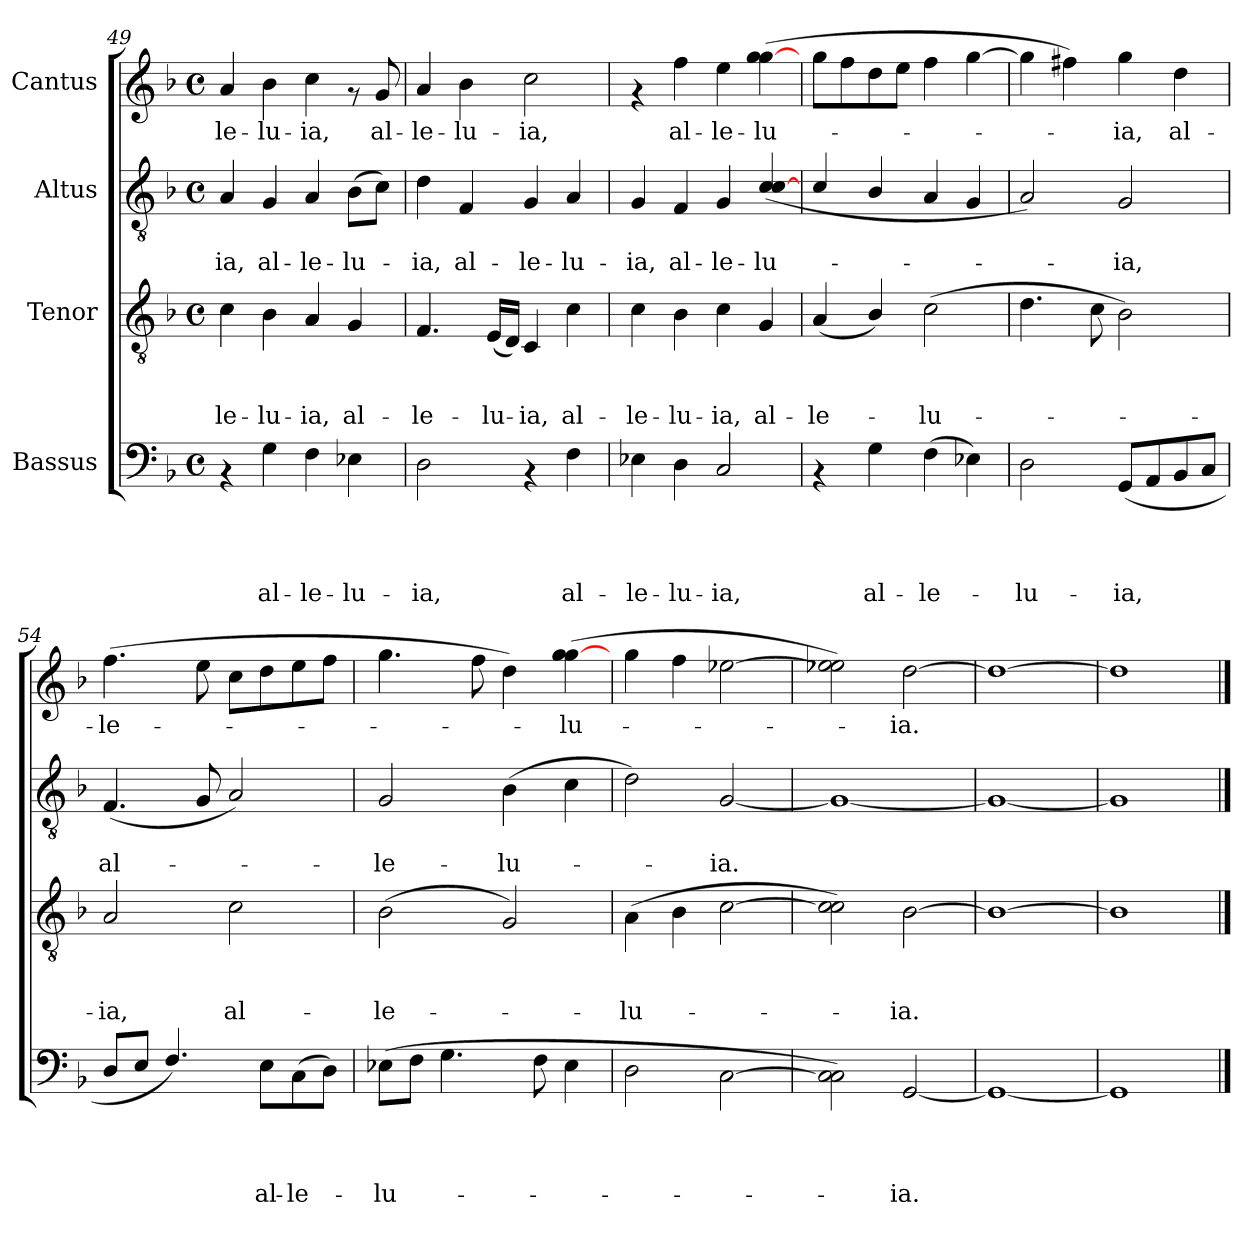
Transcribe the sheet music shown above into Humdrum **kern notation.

**kern	**text	**text	**text	**text	**kern	**text	**text	**text	**kern	**text	**text	**kern	**text
*part4	*part4	*part4	*part4	*part4	*part3	*part3	*part3	*part3	*part2	*part2	*part2	*part1	*part1
*staff4	*staff4	*staff4	*staff4	*staff4	*staff3	*staff3	*staff3	*staff3	*staff2	*staff2	*staff2	*staff1	*staff1
*I"Bassus	*	*	*	*	*I"Tenor	*	*	*	*I"Altus	*	*	*I"Cantus	*
*clefF4	*	*	*	*	*clefGv2	*	*	*	*clefGv2	*	*	*clefG2	*
*k[b-]	*	*	*	*	*k[b-]	*	*	*	*k[b-]	*	*	*k[b-]	*
*F:	*	*	*	*	*F:	*	*	*	*F:	*	*	*F:	*
*M4/4	*	*	*	*	*M4/4	*	*	*	*M4/4	*	*	*M4/4	*
*met(c)	*	*	*	*	*met(c)	*	*	*	*met(c)	*	*	*met(c)	*
=49	=49	=49	=49	=49	=49	=49	=49	=49	=49	=49	=49	=49	=49
!	!	!	!	!	!	!	!	!LO:LY:b	!	!	!LO:LY:b	!	!LO:LY:b
4rAA	.	.	.	.	4c\	.	.	-le-	4A/	.	-ia,	4a/	-le-
!	!	!	!	!LO:LY:b	!	!	!	!LO:LY:b	!	!	!LO:LY:b	!	!LO:LY:b
4G\	.	.	.	al-	4B-\	.	.	-lu-	4G/	.	al-	4b-\	-lu-
!	!	!	!	!LO:LY:b	!	!	!	!LO:LY:b	!	!	!LO:LY:b	!	!LO:LY:b
4F\	.	.	.	-le-	4A/	.	.	-ia,	4A/	.	-le-	4cc\	-ia,
!	!	!	!	!LO:LY:b	!	!	!	!LO:LY:b	!	!	!LO:LY:b	!	!
4E-X\	.	.	.	-lu-	4G/	.	.	al-	(>8B-\L	.	-lu-	8rf	.
!	!	!	!	!	!	!	!	!	!	!	!	!	!LO:LY:b
.	.	.	.	.	.	.	.	.	8c\J)	.	.	8g/	al-
!!LO:PB:g=z
=50	=50	=50	=50	=50	=50	=50	=50	=50	=50	=50	=50	=50	=50
!	!	!	!	!LO:LY:b	!	!	!	!LO:LY:b	!	!	!LO:LY:b	!	!LO:LY:b
2D\	.	.	.	-ia,	4.F/	.	.	-le-	4d\	.	-ia,	4a/	-le-
!	!	!	!	!	!	!	!	!	!	!	!LO:LY:b	!	!LO:LY:b
.	.	.	.	.	.	.	.	.	4F/	.	al-	4b-\	-lu-
!	!	!	!	!	!	!	!	!LO:LY:b	!	!	!	!	!
.	.	.	.	.	(<16E/LL	.	.	-lu-	.	.	.	.	.
.	.	.	.	.	16D/JJ)	.	.	.	.	.	.	.	.
!	!	!	!	!	!	!	!	!LO:LY:b	!	!	!LO:LY:b	!	!LO:LY:b
4rAA	.	.	.	.	4C/	.	.	-ia,	4G/	.	-le-	2cc\	-ia,
!	!	!	!	!LO:LY:b	!	!	!	!LO:LY:b	!	!	!LO:LY:b	!	!
4F\	.	.	.	al-	4c\	.	.	al-	4A/	.	-lu-	.	.
=51	=51	=51	=51	=51	=51	=51	=51	=51	=51	=51	=51	=51	=51
!	!	!	!	!LO:LY:b	!	!	!	!LO:LY:b	!	!	!LO:LY:b	!	!
4E-X\	.	.	.	-le-	4c\	.	.	-le-	4G/	.	-ia,	4rf	.
!	!	!	!	!LO:LY:b	!	!	!	!LO:LY:b	!	!	!LO:LY:b	!	!LO:LY:b
4D\	.	.	.	-lu-	4B-\	.	.	-lu-	4F/	.	al-	4ff\	al-
!	!	!	!	!LO:LY:b	!	!	!	!LO:LY:b	!	!	!LO:LY:b	!	!LO:LY:b
2C/	.	.	.	-ia,	4c\	.	.	-ia,	4G/	.	-le-	4ee\	-le-
!	!	!	!	!	!	!	!	!LO:LY:b	!	!	!LO:LY:b	!	!LO:LY:b
.	.	.	.	.	4G/	.	.	al-	(<4c/ [<4c/	.	-lu-	(>4gg\ [>4gg\	-lu-
=52	=52	=52	=52	=52	=52	=52	=52	=52	=52	=52	=52	=52	=52
!	!	!	!	!	!	!	!	!LO:LY:b	!	!	!	!	!
4rAA	.	.	.	.	(<4A/	.	.	-le-	4c/	.	.	8gg\L	.
.	.	.	.	.	.	.	.	.	.	.	.	8ff\	.
!	!	!	!	!LO:LY:b	!	!	!	!	!	!	!	!	!
4G\	.	.	.	al-	4B-/)	.	.	.	4B-/	.	.	8dd\	.
.	.	.	.	.	.	.	.	.	.	.	.	8ee\J	.
!	!	!	!	!LO:LY:b	!	!	!	!LO:LY:b	!	!	!	!	!
(>4F\	.	.	.	-le-	(>2c\	.	.	-lu-	4A/	.	.	4ff\	.
4E-X\)	.	.	.	.	.	.	.	.	4G/	.	.	[>4gg\	.
=53	=53	=53	=53	=53	=53	=53	=53	=53	=53	=53	=53	=53	=53
!	!	!	!	!LO:LY:b	!	!	!	!	!	!	!	!	!
2D\	.	.	.	-lu-	4.d\	.	.	.	2A/)	.	.	4gg\]	.
.	.	.	.	.	.	.	.	.	.	.	.	4ff#X\)	.
.	.	.	.	.	8c\	.	.	.	.	.	.	.	.
!	!	!	!	!LO:LY:b	!	!	!	!	!	!	!LO:LY:b	!	!LO:LY:b
(<8GG/L	.	.	.	-ia,	2B-\)	.	.	.	2G/	.	-ia,	4gg\	-ia,
8AA/	.	.	.	.	.	.	.	.	.	.	.	.	.
!	!	!	!	!	!	!	!	!	!	!	!	!	!LO:LY:b
8BB-/	.	.	.	.	.	.	.	.	.	.	.	4dd\	al-
8C/J	.	.	.	.	.	.	.	.	.	.	.	.	.
=54	=54	=54	=54	=54	=54	=54	=54	=54	=54	=54	=54	=54	=54
!	!	!	!	!	!	!	!	!LO:LY:b	!	!	!LO:LY:b	!	!LO:LY:b
8D/L	.	.	.	.	2A/	.	.	-ia,	(<4.F/	.	al-	(>4.ff\	-le-
8E/J	.	.	.	.	.	.	.	.	.	.	.	.	.
4.F/)	.	.	.	.	.	.	.	.	.	.	.	.	.
.	.	.	.	.	.	.	.	.	8G/	.	.	8ee\	.
!	!	!	!	!	!	!	!	!LO:LY:b	!	!	!	!	!
.	.	.	.	.	2c\	.	.	al-	2A/)	.	.	8cc\L	.
!	!	!	!	!LO:LY:b	!	!	!	!	!	!	!	!	!
8E\L	.	.	.	al-	.	.	.	.	.	.	.	8dd\	.
!	!	!	!	!LO:LY:b	!	!	!	!	!	!	!	!	!
(>8C\	.	.	.	-le-	.	.	.	.	.	.	.	8ee\	.
8D\J)	.	.	.	.	.	.	.	.	.	.	.	8ff\J	.
=55	=55	=55	=55	=55	=55	=55	=55	=55	=55	=55	=55	=55	=55
!	!	!	!	!LO:LY:b	!	!	!	!LO:LY:b	!	!	!LO:LY:b	!	!
(>8E-X\L	.	.	.	-lu-	(>2B-\	.	.	-le-	2G/	.	-le-	4.gg\	.
8F\J	.	.	.	.	.	.	.	.	.	.	.	.	.
4.G\	.	.	.	.	.	.	.	.	.	.	.	.	.
.	.	.	.	.	.	.	.	.	.	.	.	8ff\	.
!	!	!	!	!	!	!	!	!	!	!	!LO:LY:b	!	!
.	.	.	.	.	2G/)	.	.	.	(>4B-\	.	-lu-	4dd\)	.
8F\	.	.	.	.	.	.	.	.	.	.	.	.	.
!	!	!	!	!	!	!	!	!	!	!	!	!	!LO:LY:b
4E-\	.	.	.	.	.	.	.	.	4c\	.	.	(>4gg\ [<4gg\	-lu-
!!LO:LB:g=z
=56	=56	=56	=56	=56	=56	=56	=56	=56	=56	=56	=56	=56	=56
!	!	!	!	!	!	!	!	!LO:LY:b	!	!	!	!	!
2D\	.	.	.	.	(>4A\	.	.	-lu-	2d\)	.	.	4gg\	.
.	.	.	.	.	4B-\	.	.	.	.	.	.	4ff\	.
!	!	!	!	!	!	!	!	!	!	!	!LO:LY:b	!	!
[>2C\	.	.	.	.	[>2c\	.	.	.	[<2G/	.	-ia.	[>2ee-X\	.
=57	=57	=57	=57	=57	=57	=57	=57	=57	=57	=57	=57	=57	=57
2C\] 2C\)	.	.	.	.	2c\] 2c\)	.	.	.	1G_	.	.	2ee-\] 2ee-\)	.
!	!	!	!	!LO:LY:b	!	!	!	!LO:LY:b	!	!	!	!	!LO:LY:b
[<2GG/	.	.	.	-ia.	[>2B-\	.	.	-ia.	.	.	.	[>2dd\	-ia.
=58	=58	=58	=58	=58	=58	=58	=58	=58	=58	=58	=58	=58	=58
1GG_	.	.	.	.	1B-_	.	.	.	1G_	.	.	1dd_	.
=59	=59	=59	=59	=59	=59	=59	=59	=59	=59	=59	=59	=59	=59
1GG]	.	.	.	.	1B-]	.	.	.	1G]	.	.	1dd]	.
==	==	==	==	==	==	==	==	==	==	==	==	==	==
*-	*-	*-	*-	*-	*-	*-	*-	*-	*-	*-	*-	*-	*-
